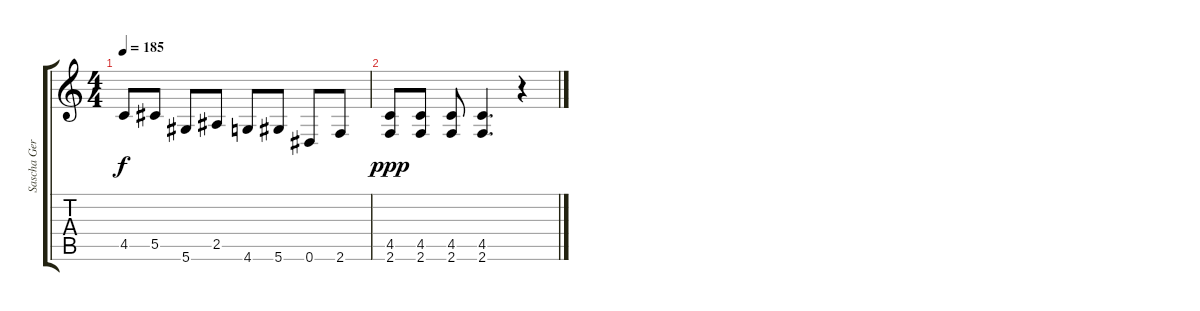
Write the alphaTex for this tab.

\track ("Sascha Gerstner" "Sascha Ger") {instrument distortionguitar}
\staff {score tabs}
\tuning (Eb4 Bb3 Gb3 Db3 Ab2 Eb2) {hide}
\ts (4 4)
\tempo 185
\clef g2
\ks c
4.5.8{dy f} 5.5.8 5.6.8 2.5.8 4.6.8 5.6.8 0.6.8 2.6.8 |
(4.5 2.6).8{dy ppp} (4.5 2.6).8 (4.5 2.6).8 (4.5 2.6).4{d} r.4
